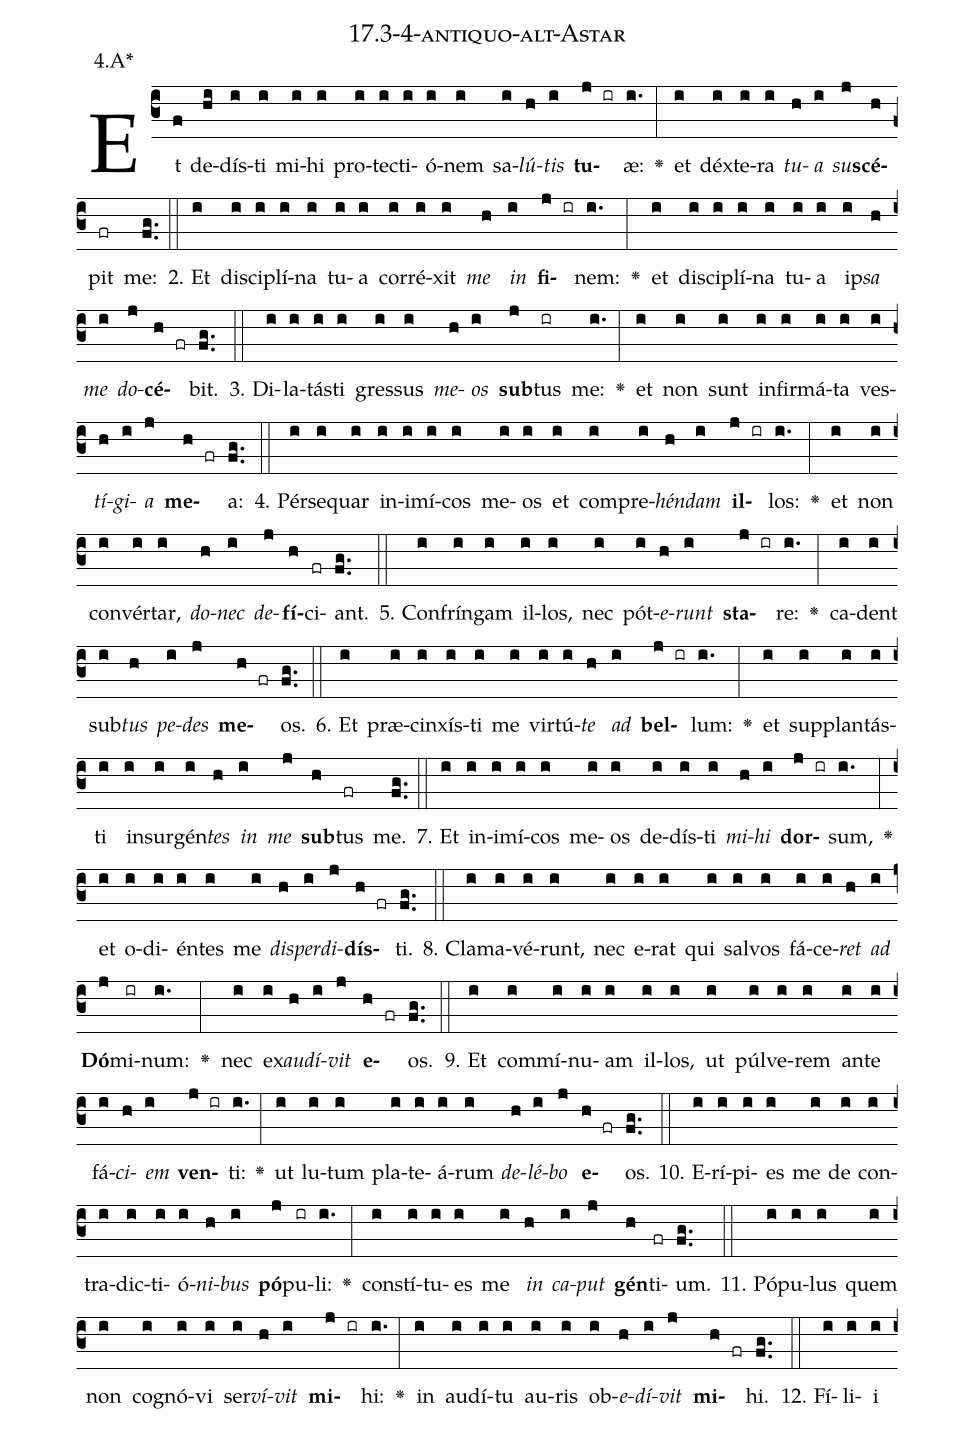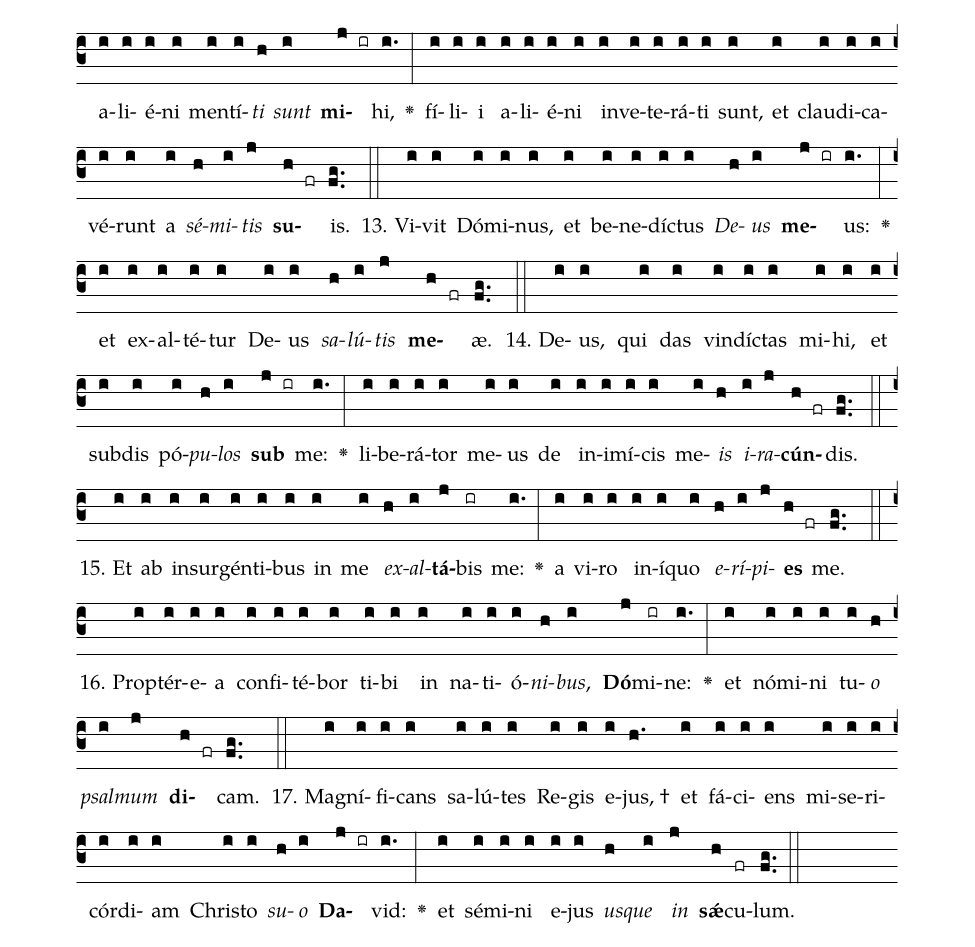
name: 17.3-4-antiquo-alt-Astar;
annotation: 4.A*;
%%
(c3)Et(f) de(hi)dís(i)ti(i) mi(i)hi(i) pro(i)tec(i)ti(i)ó(i)nem(i) sa(i)<i>lú</i>(h)<i>tis</i>(i) <b>tu</b>(j ir)æ:(i.) <v>\greheightstar</v>(:) et(i) déx(i)te(i)ra(i) <i>tu</i>(h)<i>a</i>(i) <i>su</i>(j)<b>scé</b>(h)pit(fr) me:(fg..) (::)
2. Et(i) di(i)sci(i)plí(i)na(i) tu(i)a(i) cor(i)ré(i)xit(i) <i>me</i>(h) <i>in</i>(i) <b>fi</b>(j ir)nem:(i.) <v>\greheightstar</v>(:) et(i) di(i)sci(i)plí(i)na(i) tu(i)a(i) ip(i)<i>sa</i>(h) <i>me</i>(i) <i>do</i>(j)<b>cé</b>(h fr)bit.(fg..) (::)
3. Di(i)la(i)tás(i)ti(i) gres(i)sus(i) <i>me</i>(h)<i>os</i>(i) <b>sub</b>(j)tus(ir) me:(i.) <v>\greheightstar</v>(:) et(i) non(i) sunt(i) in(i)fir(i)má(i)ta(i) ves(i)<i>tí</i>(h)<i>gi</i>(i)<i>a</i>(j) <b>me</b>(h fr)a:(fg..) (::)
4. Pér(i)se(i)quar(i) in(i)i(i)mí(i)cos(i) me(i)os(i) et(i) com(i)pre(i)<i>hén</i>(h)<i>dam</i>(i) <b>il</b>(j ir)los:(i.) <v>\greheightstar</v>(:) et(i) non(i) con(i)vér(i)tar,(i) <i>do</i>(h)<i>nec</i>(i) <i>de</i>(j)<b>fí</b>(h)ci(fr)ant.(fg..) (::)
5. Con(i)frín(i)gam(i) il(i)los,(i) nec(i) pót(i)<i>e</i>(h)<i>runt</i>(i) <b>sta</b>(j ir)re:(i.) <v>\greheightstar</v>(:) ca(i)dent(i) sub(i)<i>tus</i>(h) <i>pe</i>(i)<i>des</i>(j) <b>me</b>(h fr)os.(fg..) (::)
6. Et(i) præ(i)cin(i)xís(i)ti(i) me(i) vir(i)tú(i)<i>te</i>(h) <i>ad</i>(i) <b>bel</b>(j ir)lum:(i.) <v>\greheightstar</v>(:) et(i) sup(i)plan(i)tás(i)ti(i) in(i)sur(i)gén(i)<i>tes</i>(h) <i>in</i>(i) <i>me</i>(j) <b>sub</b>(h)tus(fr) me.(fg..) (::)
7. Et(i) in(i)i(i)mí(i)cos(i) me(i)os(i) de(i)dís(i)ti(i) <i>mi</i>(h)<i>hi</i>(i) <b>dor</b>(j ir)sum,(i.) <v>\greheightstar</v>(:) et(i) o(i)di(i)én(i)tes(i) me(i) <i>dis</i>(h)<i>per</i>(i)<i>di</i>(j)<b>dís</b>(h fr)ti.(fg..) (::)
8. Cla(i)ma(i)vé(i)runt,(i) nec(i) e(i)rat(i) qui(i) sal(i)vos(i) fá(i)ce(i)<i>ret</i>(h) <i>ad</i>(i) <b>Dó</b>(j)mi(ir)num:(i.) <v>\greheightstar</v>(:) nec(i) ex(i)<i>au</i>(h)<i>dí</i>(i)<i>vit</i>(j) <b>e</b>(h fr)os.(fg..) (::)
9. Et(i) com(i)mí(i)nu(i)am(i) il(i)los,(i) ut(i) púl(i)ve(i)rem(i) an(i)te(i) fá(i)<i>ci</i>(h)<i>em</i>(i) <b>ven</b>(j ir)ti:(i.) <v>\greheightstar</v>(:) ut(i) lu(i)tum(i) pla(i)te(i)á(i)rum(i) <i>de</i>(h)<i>lé</i>(i)<i>bo</i>(j) <b>e</b>(h fr)os.(fg..) (::)
10. E(i)rí(i)pi(i)es(i) me(i) de(i) con(i)tra(i)dic(i)ti(i)ó(i)<i>ni</i>(h)<i>bus</i>(i) <b>pó</b>(j)pu(ir)li:(i.) <v>\greheightstar</v>(:) con(i)stí(i)tu(i)es(i) me(i) <i>in</i>(h) <i>ca</i>(i)<i>put</i>(j) <b>gén</b>(h)ti(fr)um.(fg..) (::)
11. Pó(i)pu(i)lus(i) quem(i) non(i) co(i)gnó(i)vi(i) ser(i)<i>ví</i>(h)<i>vit</i>(i) <b>mi</b>(j ir)hi:(i.) <v>\greheightstar</v>(:) in(i) au(i)dí(i)tu(i) au(i)ris(i) ob(i)<i>e</i>(h)<i>dí</i>(i)<i>vit</i>(j) <b>mi</b>(h fr)hi.(fg..) (::)
12. Fí(i)li(i)i(i) a(i)li(i)é(i)ni(i) men(i)tí(i)<i>ti</i>(h) <i>sunt</i>(i) <b>mi</b>(j ir)hi,(i.) <v>\greheightstar</v>(:) fí(i)li(i)i(i) a(i)li(i)é(i)ni(i) in(i)ve(i)te(i)rá(i)ti(i) sunt,(i) et(i) clau(i)di(i)ca(i)vé(i)runt(i) a(i) <i>sé</i>(h)<i>mi</i>(i)<i>tis</i>(j) <b>su</b>(h fr)is.(fg..) (::)
13. Vi(i)vit(i) Dó(i)mi(i)nus,(i) et(i) be(i)ne(i)díc(i)tus(i) <i>De</i>(h)<i>us</i>(i) <b>me</b>(j ir)us:(i.) <v>\greheightstar</v>(:) et(i) ex(i)al(i)té(i)tur(i) De(i)us(i) <i>sa</i>(h)<i>lú</i>(i)<i>tis</i>(j) <b>me</b>(h fr)æ.(fg..) (::)
14. De(i)us,(i) qui(i) das(i) vin(i)díc(i)tas(i) mi(i)hi,(i) et(i) sub(i)dis(i) pó(i)<i>pu</i>(h)<i>los</i>(i) <b>sub</b>(j ir) me:(i.) <v>\greheightstar</v>(:) li(i)be(i)rá(i)tor(i) me(i)us(i) de(i) in(i)i(i)mí(i)cis(i) me(i)<i>is</i>(h) <i>i</i>(i)<i>ra</i>(j)<b>cún</b>(h fr)dis.(fg..) (::)
15. Et(i) ab(i) in(i)sur(i)gén(i)ti(i)bus(i) in(i) me(i) <i>ex</i>(h)<i>al</i>(i)<b>tá</b>(j)bis(ir) me:(i.) <v>\greheightstar</v>(:) a(i) vi(i)ro(i) in(i)í(i)quo(i) <i>e</i>(h)<i>rí</i>(i)<i>pi</i>(j)<b>es</b>(h fr) me.(fg..) (::)
16. Prop(i)tér(i)e(i)a(i) con(i)fi(i)té(i)bor(i) ti(i)bi(i) in(i) na(i)ti(i)ó(i)<i>ni</i>(h)<i>bus</i>,(i) <b>Dó</b>(j)mi(ir)ne:(i.) <v>\greheightstar</v>(:) et(i) nó(i)mi(i)ni(i) tu(i)<i>o</i>(h) <i>psal</i>(i)<i>mum</i>(j) <b>di</b>(h fr)cam.(fg..) (::)
17. Ma(i)gní(i)fi(i)cans(i) sa(i)lú(i)tes(i) Re(i)gis(i) e(i)jus, †(h.) et(i) fá(i)ci(i)ens(i) mi(i)se(i)ri(i)cór(i)di(i)am(i) Chris(i)to(i) <i>su</i>(h)<i>o</i>(i) <b>Da</b>(j ir)vid:(i.) <v>\greheightstar</v>(:) et(i) sé(i)mi(i)ni(i) e(i)jus(i) <i>us</i>(h)<i>que</i>(i) <i>in</i>(j) <b>sǽ</b>(h)cu(fr)lum.(fg..) (::)
